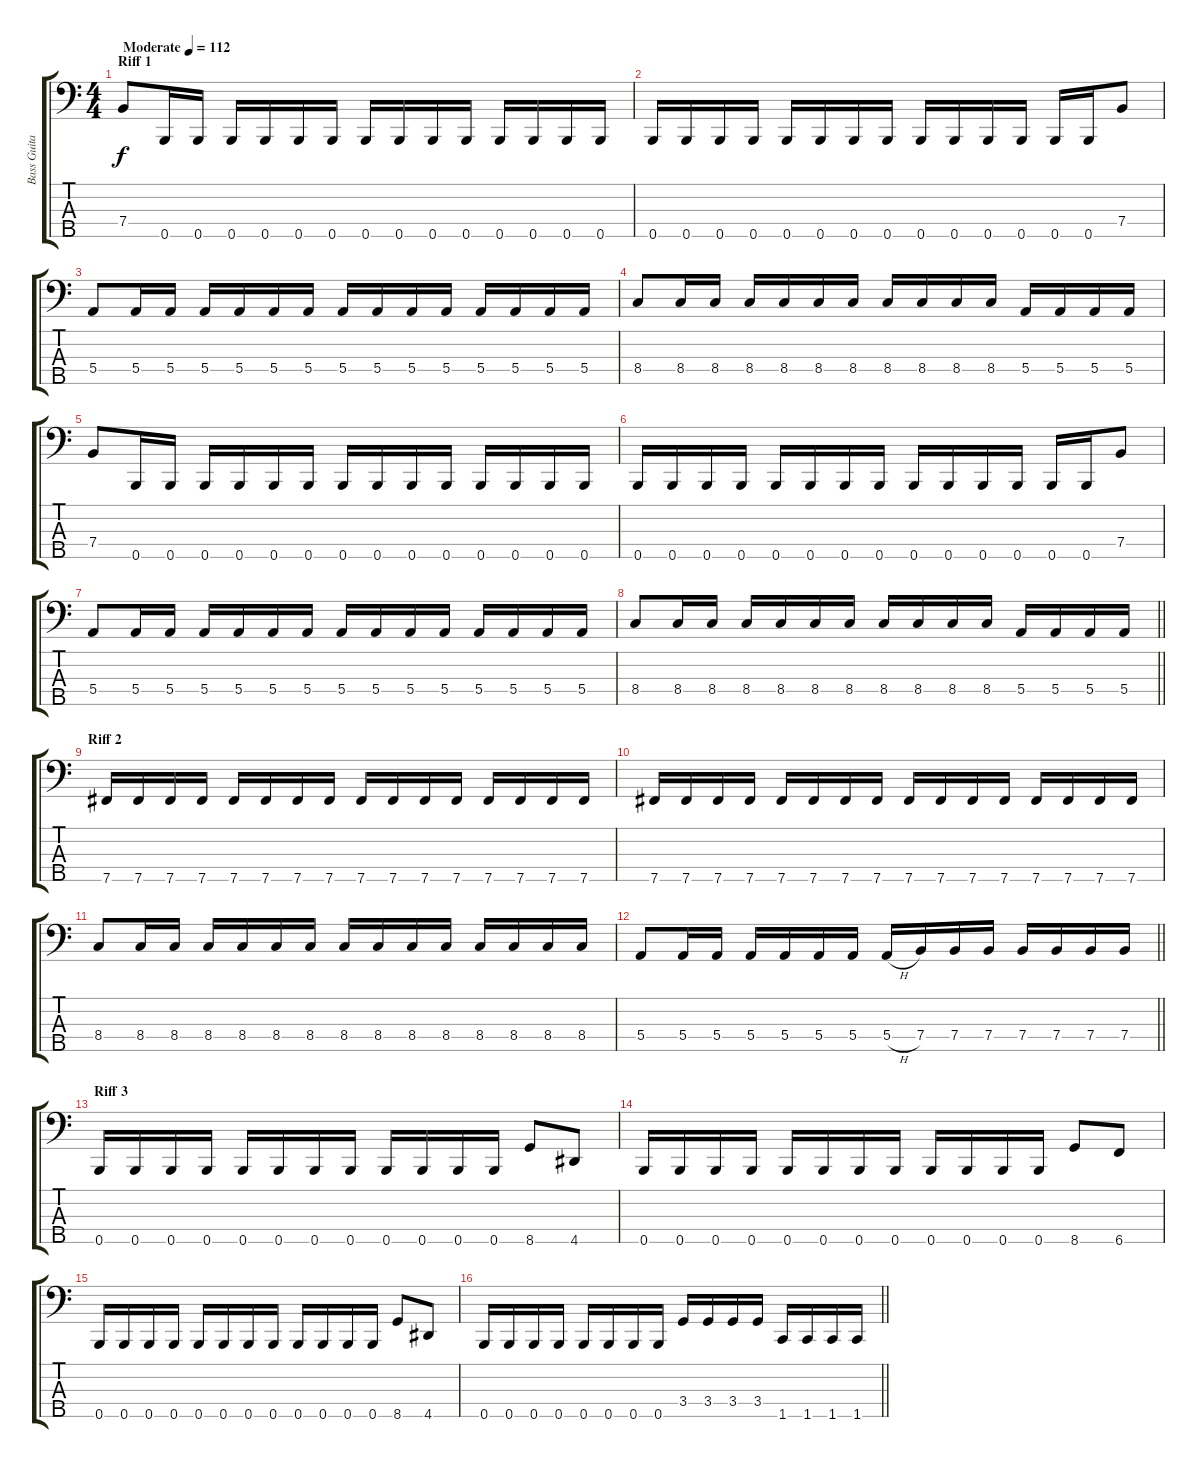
\track ("Bass Guitar" "Bass Guita") {instrument electricbasspick}
\staff {score tabs}
\tuning (G2 D2 A1 E1 B0) {hide}
\ts (4 4)
\section ("" "Riff 1")
\tempo (112 "Moderate")
\clef f4
\ks c
7.4.8{dy f instrument electricbasspick} 0.5.16 0.5.16 0.5.16 0.5.16 0.5.16 0.5.16 0.5.16 0.5.16 0.5.16 0.5.16 0.5.16 0.5.16 0.5.16 0.5.16 |
0.5.16 0.5.16 0.5.16 0.5.16 0.5.16 0.5.16 0.5.16 0.5.16 0.5.16 0.5.16 0.5.16 0.5.16 0.5.16 0.5.16 7.4.8 |
5.4.8 5.4.16 5.4.16 5.4.16 5.4.16 5.4.16 5.4.16 5.4.16 5.4.16 5.4.16 5.4.16 5.4.16 5.4.16 5.4.16 5.4.16 |
8.4.8 8.4.16 8.4.16 8.4.16 8.4.16 8.4.16 8.4.16 8.4.16 8.4.16 8.4.16 8.4.16 5.4.16 5.4.16 5.4.16 5.4.16 |
7.4.8 0.5.16 0.5.16 0.5.16 0.5.16 0.5.16 0.5.16 0.5.16 0.5.16 0.5.16 0.5.16 0.5.16 0.5.16 0.5.16 0.5.16 |
0.5.16 0.5.16 0.5.16 0.5.16 0.5.16 0.5.16 0.5.16 0.5.16 0.5.16 0.5.16 0.5.16 0.5.16 0.5.16 0.5.16 7.4.8 |
5.4.8 5.4.16 5.4.16 5.4.16 5.4.16 5.4.16 5.4.16 5.4.16 5.4.16 5.4.16 5.4.16 5.4.16 5.4.16 5.4.16 5.4.16 |
\barLineRight lightlight
8.4.8 8.4.16 8.4.16 8.4.16 8.4.16 8.4.16 8.4.16 8.4.16 8.4.16 8.4.16 8.4.16 5.4.16 5.4.16 5.4.16 5.4.16 |
\section ("" "Riff 2")
7.5.16 7.5.16 7.5.16 7.5.16 7.5.16 7.5.16 7.5.16 7.5.16 7.5.16 7.5.16 7.5.16 7.5.16 7.5.16 7.5.16 7.5.16 7.5.16 |
7.5.16 7.5.16 7.5.16 7.5.16 7.5.16 7.5.16 7.5.16 7.5.16 7.5.16 7.5.16 7.5.16 7.5.16 7.5.16 7.5.16 7.5.16 7.5.16 |
8.4.8 8.4.16 8.4.16 8.4.16 8.4.16 8.4.16 8.4.16 8.4.16 8.4.16 8.4.16 8.4.16 8.4.16 8.4.16 8.4.16 8.4.16 |
\barLineRight lightlight
5.4.8 5.4.16 5.4.16 5.4.16 5.4.16 5.4.16 5.4.16 5.4{h}.16 7.4.16 7.4.16 7.4.16 7.4.16 7.4.16 7.4.16 7.4.16 |
\section ("" "Riff 3")
0.5.16 0.5.16 0.5.16 0.5.16 0.5.16 0.5.16 0.5.16 0.5.16 0.5.16 0.5.16 0.5.16 0.5.16 8.5.8 4.5.8 |
0.5.16 0.5.16 0.5.16 0.5.16 0.5.16 0.5.16 0.5.16 0.5.16 0.5.16 0.5.16 0.5.16 0.5.16 8.5.8 6.5.8 |
0.5.16 0.5.16 0.5.16 0.5.16 0.5.16 0.5.16 0.5.16 0.5.16 0.5.16 0.5.16 0.5.16 0.5.16 8.5.8 4.5.8 |
\barLineRight lightlight
0.5.16 0.5.16 0.5.16 0.5.16 0.5.16 0.5.16 0.5.16 0.5.16 3.4.16 3.4.16 3.4.16 3.4.16 1.5.16 1.5.16 1.5.16 1.5.16
